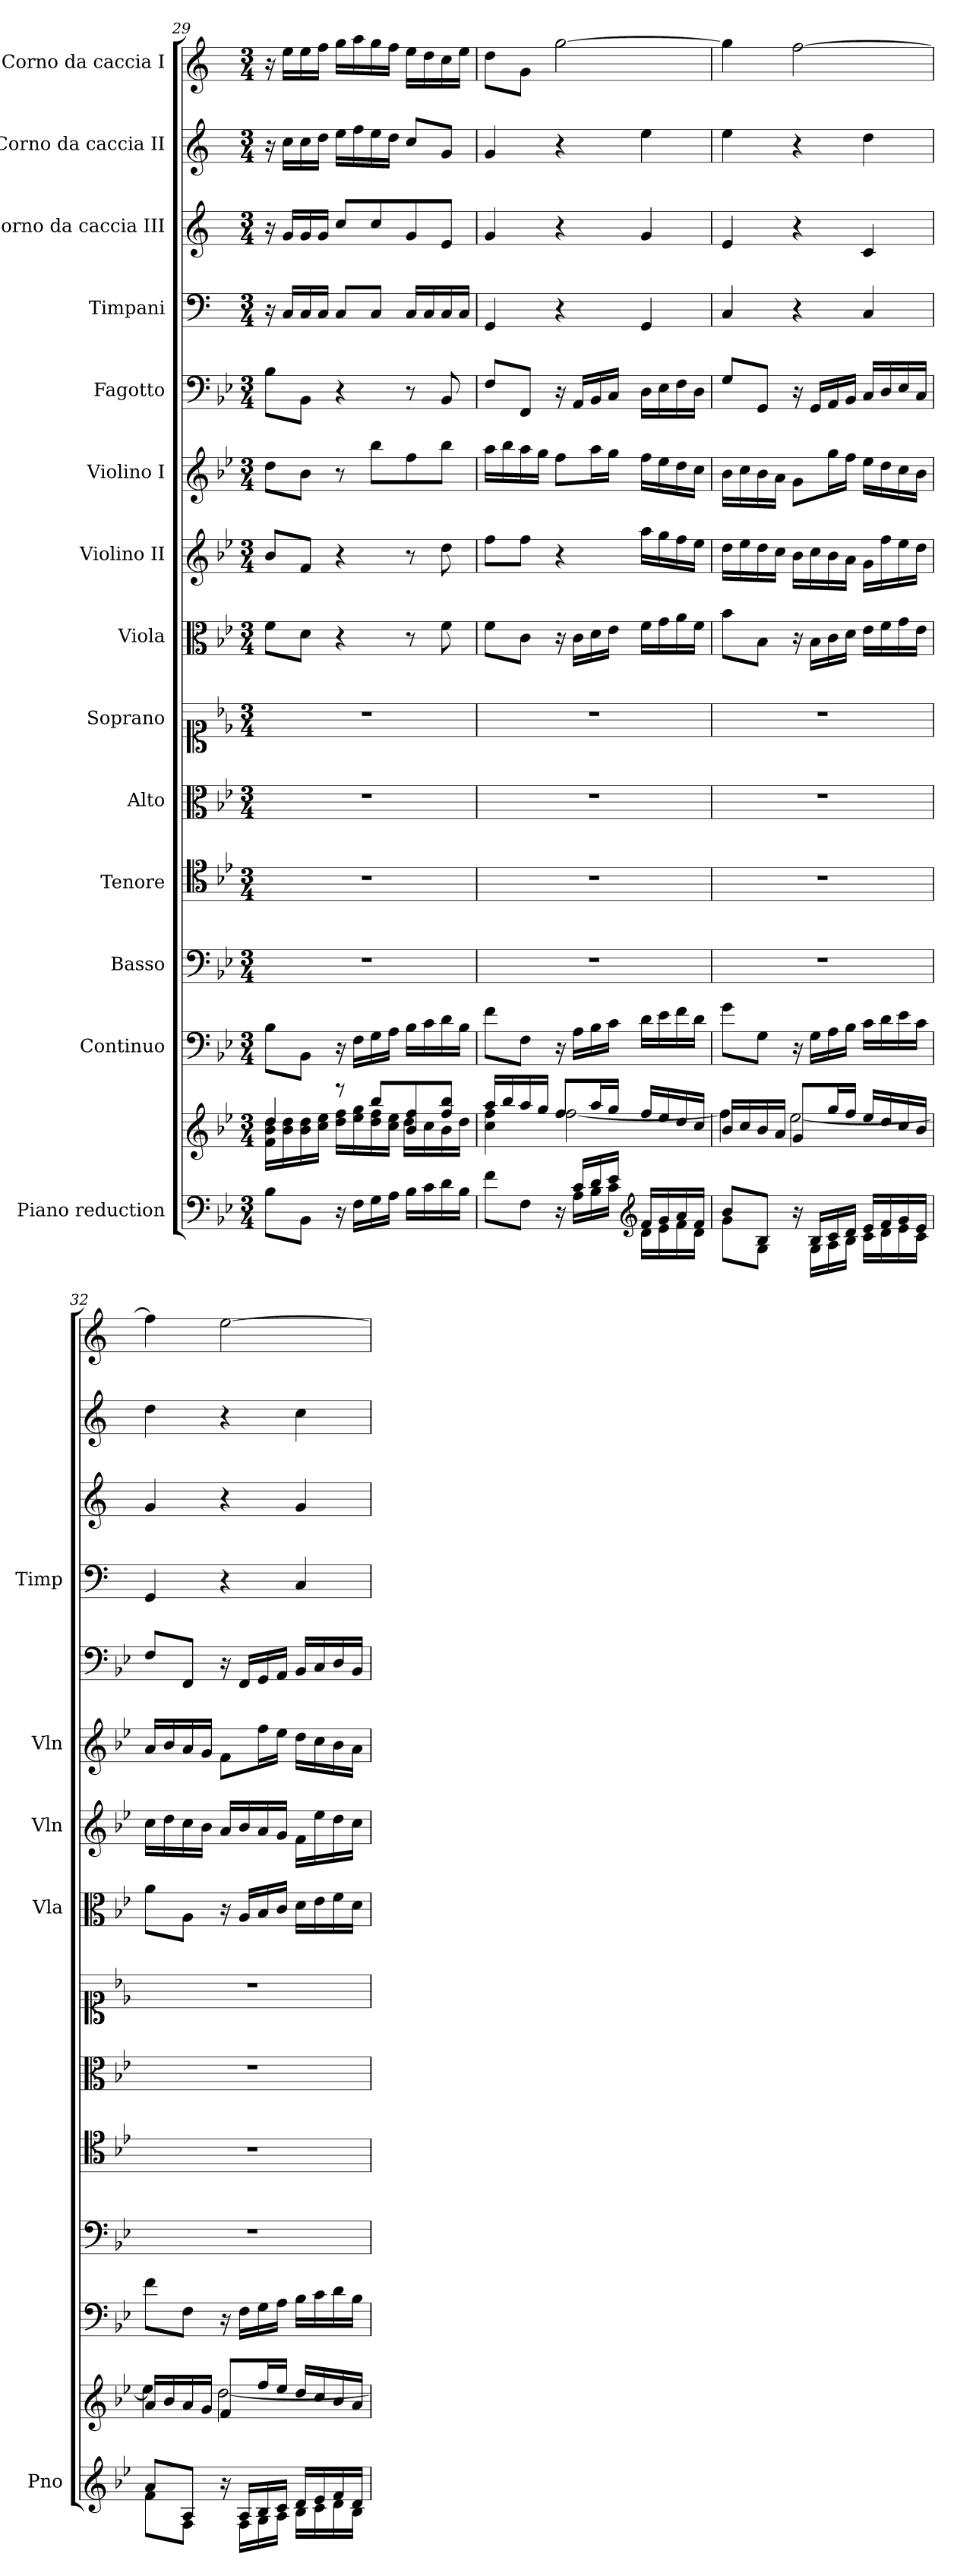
**kern	**kern	**kern	**kern	**kern	**kern	**kern	**kern	**kern	**kern	**kern	**kern	**kern	**kern	**kern
*part14	*part14	*part13	*part12	*part11	*part10	*part9	*part8	*part7	*part6	*part5	*part4	*part3	*part2	*part1
*staff15	*staff14	*staff13	*staff12	*staff11	*staff10	*staff9	*staff8	*staff7	*staff6	*staff5	*staff4	*staff3	*staff2	*staff1
*I"Piano reduction	*	*I"Continuo	*I"Basso	*I"Tenore	*I"Alto	*I"Soprano	*I"Viola	*I"Violino II	*I"Violino I	*I"Fagotto	*I"Timpani	*I"Corno da caccia III	*I"Corno da caccia II	*I"Corno da caccia I
*I'Pno	*	*	*	*	*	*	*I'Vla	*I'Vln	*I'Vln	*	*I'Timp	*	*	*
*clefF4	*clefG2	*clefF4	*clefF4	*clefC4	*clefC3	*clefC1	*clefC3	*clefG2	*clefG2	*clefF4	*clefF4	*clefG2	*clefG2	*clefG2
*	*	*	*	*	*	*	*	*	*	*	*ITrd1c2	*ITrd1c2	*ITrd1c2	*ITrd1c2
*k[b-e-]	*k[b-e-]	*k[b-e-]	*k[b-e-]	*k[b-e-]	*k[b-e-]	*k[b-e-]	*k[b-e-]	*k[b-e-]	*k[b-e-]	*k[b-e-]	*k[b-e-]	*k[b-e-]	*k[b-e-]	*k[b-e-]
*M3/4	*M3/4	*M3/4	*M3/4	*M3/4	*M3/4	*M3/4	*M3/4	*M3/4	*M3/4	*M3/4	*M3/4	*M3/4	*M3/4	*M3/4
=29	=29	=29	=29	=29	=29	=29	=29	=29	=29	=29	=29	=29	=29	=29
*	*^	*	*	*	*	*	*	*	*	*	*	*	*	*
8B-\L	4dd/	16f\ 16b-\ 16dd\LL	8B-\L	2.r	2.r	2.r	2.r	8f\L	8b-/L	8dd\L	8B-\L	16r	16r	16r	16r
.	.	16b-\ 16dd\	.	.	.	.	.	.	.	.	.	16BB-/LL	16f/LL	16b-\LL	16dd\LL
8BB-\J	.	16b-\ 16dd\	8BB-\J	.	.	.	.	8d\J	8f/J	8b-\J	8BB-\J	16BB-/	16f/	16b-\	16dd\
.	.	16cc\ 16ee-\JJ	.	.	.	.	.	.	.	.	.	16BB-/JJ	16f/JJ	16cc\JJ	16ee-\JJ
16r	8r	16dd\ 16ff\LL	16r	.	.	.	.	4r	4r	8r	4r	8BB-/L	8b-/L	16dd\LL	16ff\LL
16F\LL	.	16ee-\ 16gg\	16F\LL	.	.	.	.	.	.	.	.	.	.	16ee-\	16gg\
16G\	8bb-/L	16dd\ 16ff\	16G\	.	.	.	.	.	.	8bb-\L	.	8BB-/J	8b-/	16dd\	16ff\
16A\JJ	.	16cc\ 16ee-\JJ	16A\JJ	.	.	.	.	.	.	.	.	.	.	16cc\JJ	16ee-\JJ
16B-\LL	8b-/ 8ff/	16dd\LL	16B-\LL	.	.	.	.	8r	8r	8ff\	8r	16BB-/LL	8f/	8b-/L	16dd\LL
16c\	.	16cc\	16c\	.	.	.	.	.	.	.	.	16BB-/	.	.	16cc\
16d\	8ff/ 8bb-/J	16b-\	16d\	.	.	.	.	8f\	8dd\	8bb-\J	8BB-/	16BB-/	8d/J	8f/J	16b-\
16B-\JJ	.	16dd\JJ	16B-\JJ	.	.	.	.	.	.	.	.	16BB-/JJ	.	.	16dd\JJ
=30	=30	=30	=30	=30	=30	=30	=30	=30	=30	=30	=30	=30	=30	=30	=30
*^	*	*	*	*	*	*	*	*	*	*	*	*	*	*	*
4ryy	8f\L	16aa/LL	4cc\ 4ff\	8f\L	2.r	2.r	2.r	2.r	8f\L	8ff\L	16aa\LL	8F/L	4FF/	4f/	4f/	8cc\L
.	.	16bb-/	.	.	.	.	.	.	.	.	16bb-\	.	.	.	.	.
.	8F\J	16aa/	.	8F\J	.	.	.	.	8c\J	8ff\J	16aa\	8FF/J	.	.	.	8f\J
.	.	16gg/JJ	.	.	.	.	.	.	.	.	16gg\JJ	.	.	.	.	.
16r	16ryy	8ff/L	[2ff\	16r	.	.	.	.	16r	4r	8ff\L	16r	4r	4r	4r	[2ff\
16c/LL	16A\LL	.	.	16A\LL	.	.	.	.	16c\LL	.	.	16AA/LL	.	.	.	.
16d/	16B-\	16aa/L	.	16B-\	.	.	.	.	16d\	.	16aa\L	16BB-/	.	.	.	.
16e-/JJ	16c\JJ	16gg/JJ	.	16c\JJ	.	.	.	.	16e-\JJ	.	16gg\JJ	16C/JJ	.	.	.	.
*clefG2	*	*	*	*	*	*	*	*	*	*	*	*	*	*	*	*
16f/LL	16d\LL	16ff/LL	.	16d\LL	.	.	.	.	16f\LL	16aa\LL	16ff\LL	16D\LL	4FF/	4f/	4dd\	.
16g/	16e-\	16ee-/	.	16e-\	.	.	.	.	16g\	16gg\	16ee-\	16E-\	.	.	.	.
16a/	16f\	16dd/	.	16f\	.	.	.	.	16a\	16ff\	16dd\	16F\	.	.	.	.
16f/JJ	16d\JJ	16cc/JJ	.	16d\JJ	.	.	.	.	16f\JJ	16ee-\JJ	16cc\JJ	16D\JJ	.	.	.	.
=31	=31	=31	=31	=31	=31	=31	=31	=31	=31	=31	=31	=31	=31	=31	=31	=31
8b-/L	8g\L	16b-/LL	4ff\]	8g\L	2.r	2.r	2.r	2.r	8b-\L	16dd\LL	16b-\LL	8G/L	4BB-/	4d/	4dd\	4ff\]
.	.	16cc/	.	.	.	.	.	.	.	16ee-\	16cc\	.	.	.	.	.
8B-/J	8G\J	16b-/	.	8G\J	.	.	.	.	8B-\J	16dd\	16b-\	8GG/J	.	.	.	.
.	.	16a/JJ	.	.	.	.	.	.	.	16cc\JJ	16a\JJ	.	.	.	.	.
16r	16ryy	8g/L	[2ee-\	16r	.	.	.	.	16r	16b-\LL	8g\L	16r	4r	4r	4r	[2ee-\
16B-/LL	16G\LL	.	.	16G\LL	.	.	.	.	16B-\LL	16cc\	.	16GG/LL	.	.	.	.
16c/	16A\	16gg/L	.	16A\	.	.	.	.	16c\	16b-\	16gg\L	16AA/	.	.	.	.
16d/JJ	16B-\JJ	16ff/JJ	.	16B-\JJ	.	.	.	.	16d\JJ	16a\JJ	16ff\JJ	16BB-/JJ	.	.	.	.
16e-/LL	16c\LL	16ee-/LL	.	16c\LL	.	.	.	.	16e-\LL	16g\LL	16ee-\LL	16C/LL	4BB-/	4B-/	4cc\	.
16f/	16d\	16dd/	.	16d\	.	.	.	.	16f\	16ff\	16dd\	16D/	.	.	.	.
16g/	16e-\	16cc/	.	16e-\	.	.	.	.	16g\	16ee-\	16cc\	16E-/	.	.	.	.
16e-/JJ	16c\JJ	16b-/JJ	.	16c\JJ	.	.	.	.	16e-\JJ	16dd\JJ	16b-\JJ	16C/JJ	.	.	.	.
!!LO:PB:g=z
=32	=32	=32	=32	=32	=32	=32	=32	=32	=32	=32	=32	=32	=32	=32	=32	=32
8a/L	8f\L	16a/LL	4ee-\]	8f\L	2.r	2.r	2.r	2.r	8a\L	16cc\LL	16a/LL	8F/L	4FF/	4f/	4cc\	4ee-\]
.	.	16b-/	.	.	.	.	.	.	.	16dd\	16b-/	.	.	.	.	.
8A/J	8F\J	16a/	.	8F\J	.	.	.	.	8A\J	16cc\	16a/	8FF/J	.	.	.	.
.	.	16g/JJ	.	.	.	.	.	.	.	16b-\JJ	16g/JJ	.	.	.	.	.
16r	16ryy	8f/L	[2dd\	16r	.	.	.	.	16r	16a/LL	8f\L	16r	4r	4r	4r	[2dd\
16A/LL	16F\LL	.	.	16F\LL	.	.	.	.	16A/LL	16b-/	.	16FF/LL	.	.	.	.
16B-/	16G\	16ff/L	.	16G\	.	.	.	.	16B-/	16a/	16ff\L	16GG/	.	.	.	.
16c/JJ	16A\JJ	16ee-/JJ	.	16A\JJ	.	.	.	.	16c/JJ	16g/JJ	16ee-\JJ	16AA/JJ	.	.	.	.
16d/LL	16B-\LL	16dd/LL	.	16B-\LL	.	.	.	.	16d\LL	16f\LL	16dd\LL	16BB-/LL	4BB-/	4f/	4b-\	.
16e-/	16c\	16cc/	.	16c\	.	.	.	.	16e-\	16ee-\	16cc\	16C/	.	.	.	.
16f/	16d\	16b-/	.	16d\	.	.	.	.	16f\	16dd\	16b-\	16D/	.	.	.	.
16d/JJ	16B-\JJ	16a/JJ	.	16B-\JJ	.	.	.	.	16d\JJ	16cc\JJ	16a\JJ	16BB-/JJ	.	.	.	.
*v	*v	*	*	*	*	*	*	*	*	*	*	*	*	*	*	*
*	*v	*v	*	*	*	*	*	*	*	*	*	*	*	*	*
=	=	=	=	=	=	=	=	=	=	=	=	=	=	=
*-	*-	*-	*-	*-	*-	*-	*-	*-	*-	*-	*-	*-	*-	*-
